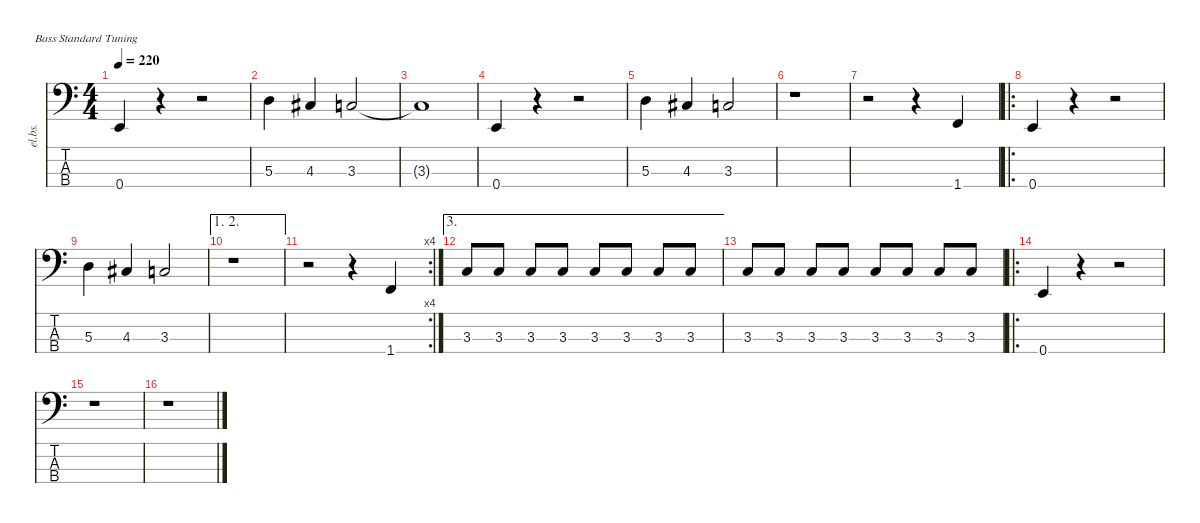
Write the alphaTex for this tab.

\defaultSystemsLayout 4
\hideDynamics
\bracketExtendMode nobrackets
\track ("Burton" "el.bs.") {instrument electricbassfinger}
\staff {score tabs}
\tuning (G2 D2 A1 E1)
\ts (4 4)
\tempo 220
\clef f4
\ks c
0.4.4{dy fff instrument electricbassfinger} r.4 r.2 |
5.3.4 4.3{acc #}.4 3.3.2 |
3.3{t}.1{dy f} |
0.4.4{dy fff} r.4 r.2 |
5.3.4{dy f} 4.3{acc #}.4 3.3.2 |
r.1 |
r.2 r.4 1.4.4 |
\ro
0.4.4{dy fff} r.4 r.2 |
5.3.4{dy f} 4.3{acc #}.4 3.3.2 |
\ae (1 2)
r.1 |
\rc 4
r.2 r.4 1.4.4 |
\ae 3
3.3.8 3.3.8 3.3.8 3.3.8 3.3.8 3.3.8 3.3.8 3.3.8 |
3.3.8 3.3.8 3.3.8 3.3.8 3.3.8 3.3.8 3.3.8 3.3.8 |
\ro
0.4.4 r.4 r.2 |
r.1 |
r.1
